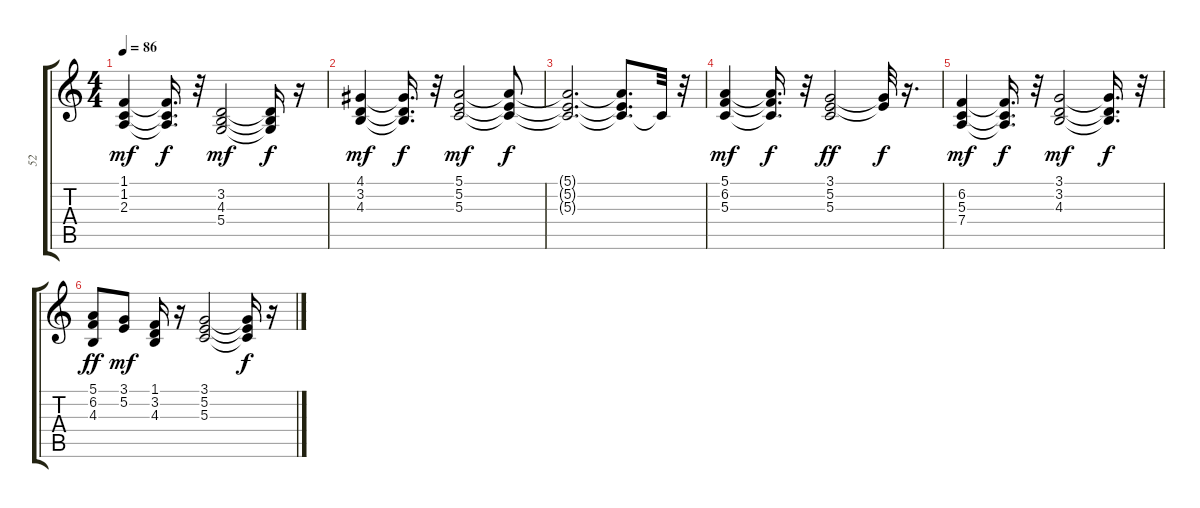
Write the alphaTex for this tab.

\track ("52" "52") {instrument synthstrings2}
\staff {score tabs}
\tuning (E4 B3 G3 D3 A2 E2) {hide}
\ts (4 4)
\tempo 86
\clef g2
\ks c
(1.1 1.2 2.3).4{dy mf} (1.1{t} 1.2{t} 2.3{t}).16{d dy f} r.32 (3.2 4.3 5.4).2{dy mf} (3.2{t} 4.3{t} 5.4{t}).16{dy f} r.16 |
(4.1 3.2 4.3).4{dy mf} (4.1{t} 3.2{t} 4.3{t}).16{d dy f} r.32 (5.1 5.2 5.3).2{dy mf} (5.1{t} 5.2{t} 5.3{t}).8{dy f} |
(5.1{t} 5.2{t} 5.3{t}).2{d} (5.1{t} 5.2{t} 5.3{t}).8{d} 5.3{t}.32 r.32 |
(5.1 6.2 5.3).4{dy mf} (5.1{t} 6.2{t} 5.3{t}).16{d dy f} r.32 (3.1 5.2 5.3).2{dy ff} (3.1{t} 5.2{t}).32{dy f} r.16{d} |
(6.2 5.3 7.4).4{dy mf} (6.2{t} 5.3{t} 7.4{t}).16{d dy f} r.32 (3.1 3.2 4.3).2{dy mf} (3.1{t} 3.2{t} 4.3{t}).16{d dy f} r.32 |
(5.1 6.2 4.3).8{dy ff} (3.1 5.2).8{dy mf} (1.1 3.2 4.3).16 r.16 (3.1 5.2 5.3).2 (3.1{t} 5.2{t} 5.3{t}).16{dy f} r.16
